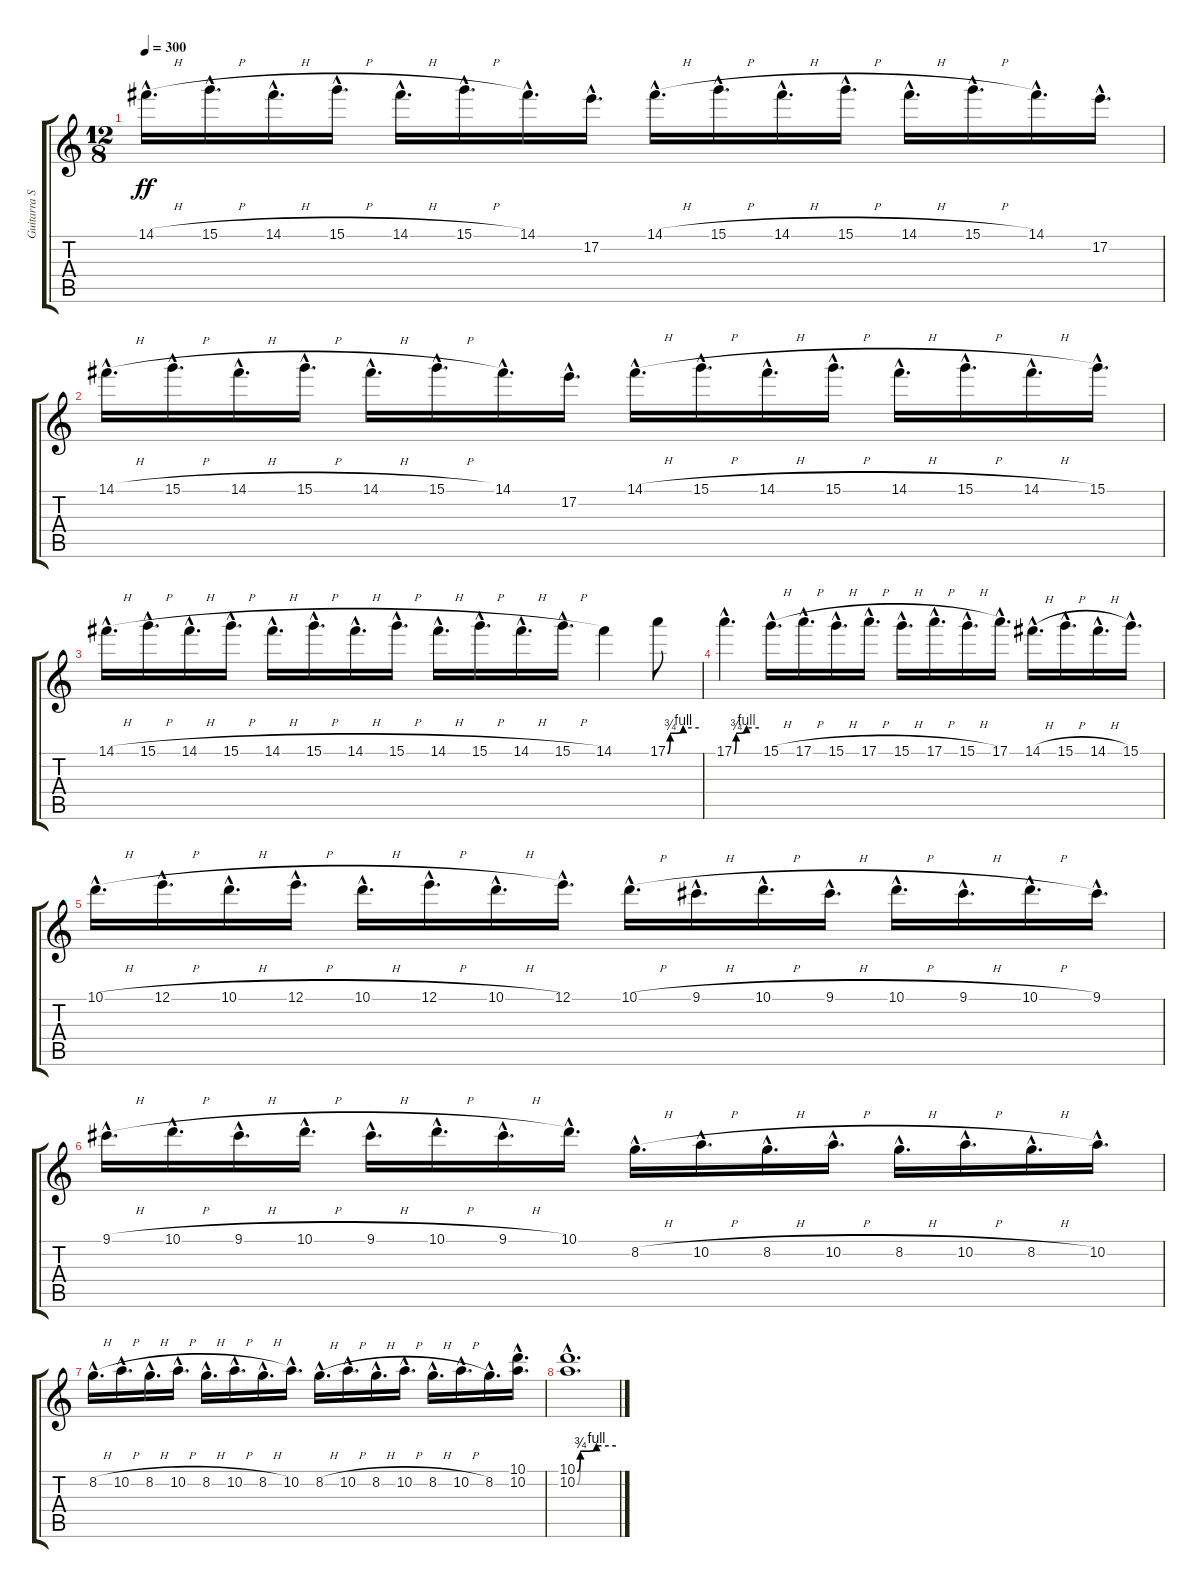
\track ("Guitarra Solista" "Guitarra S") {instrument distortionguitar}
\staff {score tabs}
\tuning (E4 B3 G3 D3 A2 E2) {hide}
\ts (12 8)
\tempo 300
\clef g2
\ks c
14.1{h hac}.16{d dy ff} 15.1{h hac}.16{d} 14.1{h hac}.16{d} 15.1{h hac}.16{d} 14.1{h hac}.16{d} 15.1{h hac}.16{d} 14.1{hac}.16{d} 17.2{hac}.16{d} 14.1{h hac}.16{d} 15.1{h hac}.16{d} 14.1{h hac}.16{d} 15.1{h hac}.16{d} 14.1{h hac}.16{d} 15.1{h hac}.16{d} 14.1{hac}.16{d} 17.2{hac}.16{d} |
14.1{h hac}.16{d} 15.1{h hac}.16{d} 14.1{h hac}.16{d} 15.1{h hac}.16{d} 14.1{h hac}.16{d} 15.1{h hac}.16{d} 14.1{hac}.16{d} 17.2{hac}.16{d} 14.1{h hac}.16{d} 15.1{h hac}.16{d} 14.1{h hac}.16{d} 15.1{h hac}.16{d} 14.1{h hac}.16{d} 15.1{h hac}.16{d} 14.1{h hac}.16{d} 15.1{hac}.16{d} |
14.1{h hac}.16{d} 15.1{h hac}.16{d} 14.1{h hac}.16{d} 15.1{h hac}.16{d} 14.1{h hac}.16{d} 15.1{h hac}.16{d} 14.1{h hac}.16{d} 15.1{h hac}.16{d} 14.1{h hac}.16{d} 15.1{h hac}.16{d} 14.1{h hac}.16{d} 15.1{h hac}.16{d} 14.1.4 17.1{be (custom 0 0 5 3 30 4 60 4)}.8 |
17.1{be (custom 0 0 5 3 30 4 60 4) hac}.4{d} 15.1{h hac}.16{d} 17.1{h hac}.16{d} 15.1{h hac}.16{d} 17.1{h hac}.16{d} 15.1{h hac}.16{d} 17.1{h hac}.16{d} 15.1{h hac}.16{d} 17.1{hac}.16{d} 14.1{h hac}.16{d} 15.1{h hac}.16{d} 14.1{h hac}.16{d} 15.1{hac}.16{d} |
10.1{h hac}.16{d} 12.1{h hac}.16{d} 10.1{h hac}.16{d} 12.1{h hac}.16{d} 10.1{h hac}.16{d} 12.1{h hac}.16{d} 10.1{h hac}.16{d} 12.1{hac}.16{d} 10.1{h hac}.16{d} 9.1{h hac}.16{d} 10.1{h hac}.16{d} 9.1{h hac}.16{d} 10.1{h hac}.16{d} 9.1{h hac}.16{d} 10.1{h hac}.16{d} 9.1{hac}.16{d} |
9.1{h hac}.16{d} 10.1{h hac}.16{d} 9.1{h hac}.16{d} 10.1{h hac}.16{d} 9.1{h hac}.16{d} 10.1{h hac}.16{d} 9.1{h hac}.16{d} 10.1{hac}.16{d} 8.2{h hac}.16{d} 10.2{h hac}.16{d} 8.2{h hac}.16{d} 10.2{h hac}.16{d} 8.2{h hac}.16{d} 10.2{h hac}.16{d} 8.2{h hac}.16{d} 10.2{hac}.16{d} |
8.2{h hac}.16{d} 10.2{h hac}.16{d} 8.2{h hac}.16{d} 10.2{h hac}.16{d} 8.2{h hac}.16{d} 10.2{h hac}.16{d} 8.2{h hac}.16{d} 10.2{hac}.16{d} 8.2{h hac}.16{d} 10.2{h hac}.16{d} 8.2{h hac}.16{d} 10.2{h hac}.16{d} 8.2{h hac}.16{d} 10.2{h hac}.16{d} 8.2{hac}.16{d} (10.1{hac} 10.2{hac}).16{d} |
(10.1{be (custom 0 0 5 3 30 4 60 4) hac} 10.2{be (custom 0 0 5 3 30 4 60 4) hac}).1{d}
